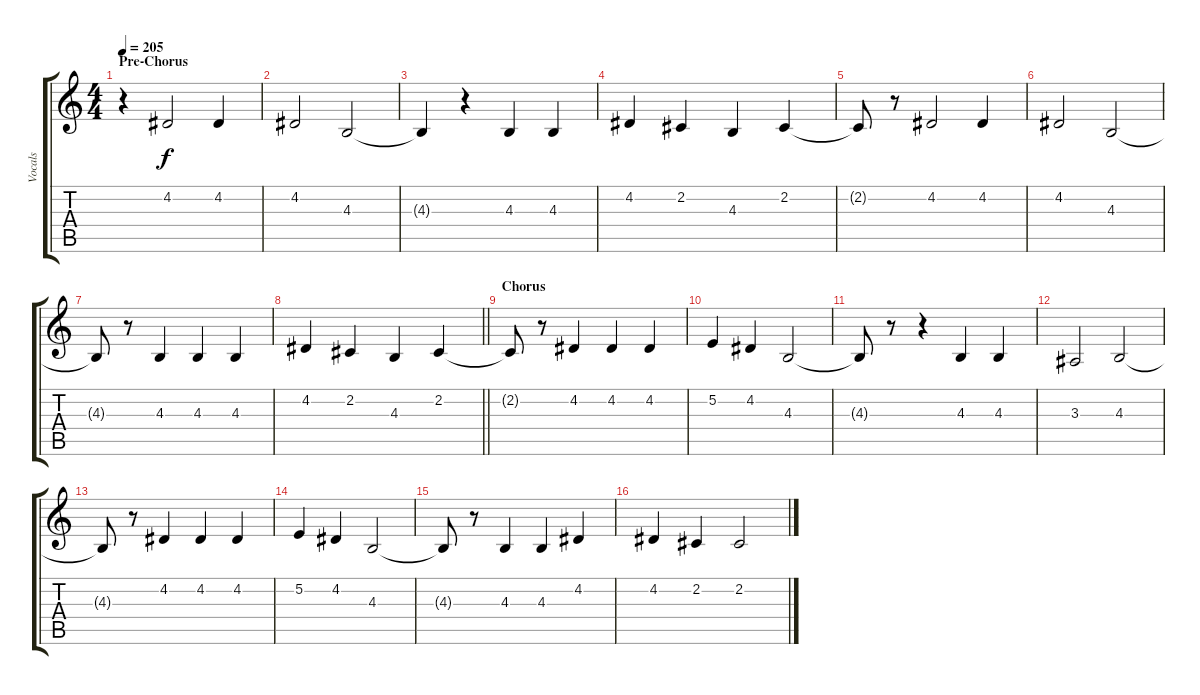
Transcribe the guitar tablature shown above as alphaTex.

\track ("Vocals" "Vocals") {instrument altosax}
\staff {score tabs}
\tuning (E4 B3 G3 D3 A2 E2) {hide}
\ts (4 4)
\section ("" "Pre-Chorus")
\tempo 205
\clef g2
\ks c
r.4{dy f} 4.2.2 4.2.4 |
4.2.2 4.3.2 |
4.3{t}.4 r.4 4.3.4 4.3.4 |
4.2.4 2.2.4 4.3.4 2.2.4 |
2.2{t}.8 r.8 4.2.2 4.2.4 |
4.2.2 4.3.2 |
4.3{t}.8 r.8 4.3.4 4.3.4 4.3.4 |
\barLineRight lightlight
4.2.4 2.2.4 4.3.4 2.2.4 |
\section ("" "Chorus")
2.2{t}.8 r.8 4.2.4 4.2.4 4.2.4 |
5.2.4 4.2.4 4.3.2 |
4.3{t}.8 r.8 r.4 4.3.4 4.3.4 |
3.3.2 4.3.2 |
4.3{t}.8 r.8 4.2.4 4.2.4 4.2.4 |
5.2.4 4.2.4 4.3.2 |
4.3{t}.8 r.8 4.3.4 4.3.4 4.2.4 |
4.2.4 2.2.4 2.2.2
